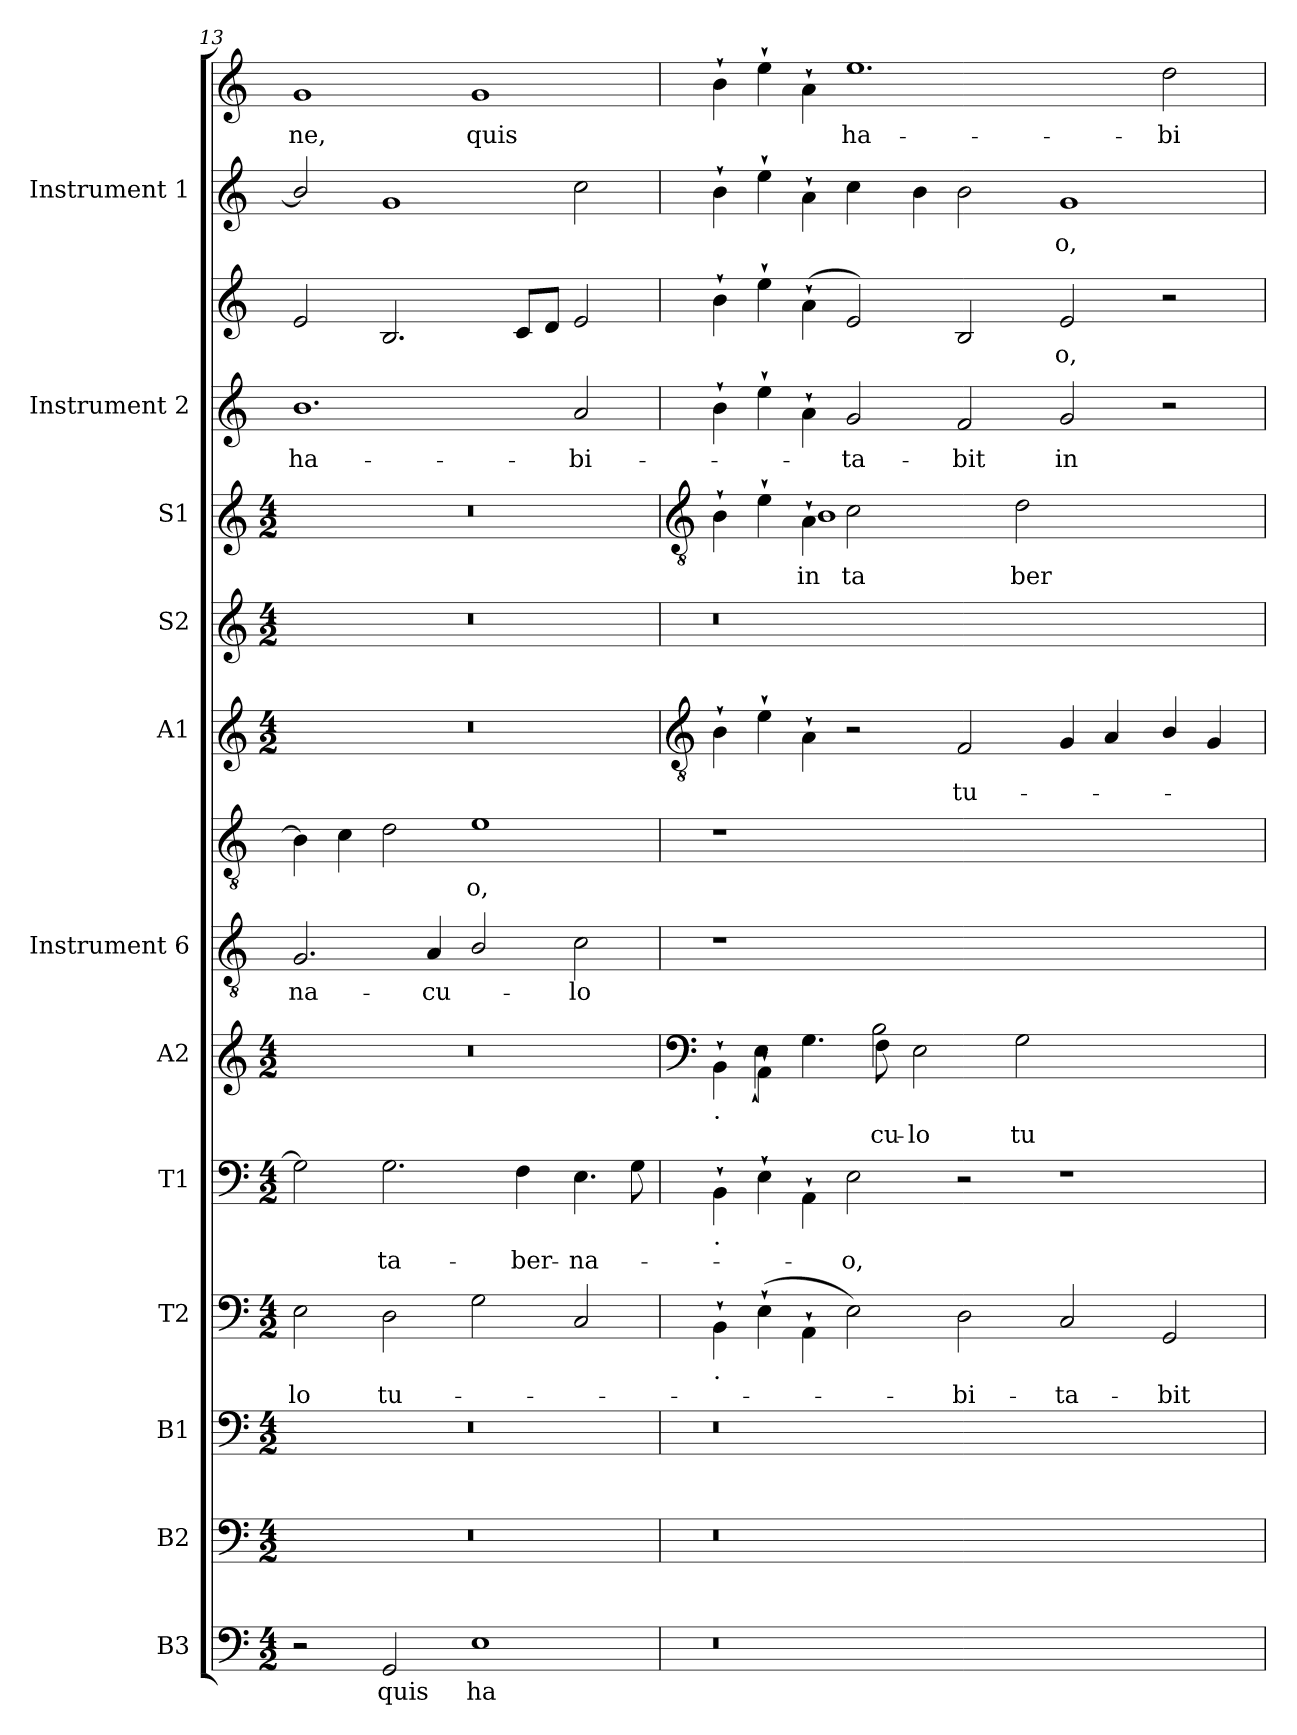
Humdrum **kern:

**kern	**text	**kern	**kern	**kern	**text	**kern	**text	**kern	**text	**kern	**text	**kern	**text	**kern	**text	**kern	**kern	**text	**kern	**text	**kern	**text	**kern	**text	**kern	**text
*part12	*part12	*part11	*part10	*part9	*part9	*part8	*part8	*part7	*part7	*part6	*part6	*part6	*part6	*part5	*part5	*part4	*part3	*part3	*part2	*part2	*part2	*part2	*part1	*part1	*part1	*part1
*staff15	*staff15	*staff14	*staff13	*staff12	*staff12	*staff11	*staff11	*staff10	*staff10	*staff9	*staff9	*staff8	*staff8	*staff7	*staff7	*staff6	*staff5	*staff5	*staff4	*staff4	*staff3	*staff3	*staff2	*staff2	*staff1	*staff1
*I"B3	*	*I"B2	*I"B1	*I"T2	*	*I"T1	*	*I"A2	*	*I"Instrument 6	*	*	*	*I"A1	*	*I"S2	*I"S1	*	*I"Instrument 2	*	*	*	*I"Instrument 1	*	*	*
*clefF4	*	*clefF4	*clefF4	*clefF4	*	*clefF4	*	*clefG2	*	*clefGv2	*	*clefGv2	*	*clefG2	*	*clefG2	*clefG2	*	*clefG2	*	*clefG2	*	*clefG2	*	*clefG2	*
*M4/2	*	*M4/2	*M4/2	*M4/2	*	*M4/2	*	*M4/2	*	*	*	*	*	*M4/2	*	*M4/2	*M4/2	*	*	*	*	*	*	*	*	*
=13	=13	=13	=13	=13	=13	=13	=13	=13	=13	=13	=13	=13	=13	=13	=13	=13	=13	=13	=13	=13	=13	=13	=13	=13	=13	=13
!	!	!	!	!	!LO:LY:b:rj	!	!	!	!	!	!LO:LY:b:rj	!	!	!	!	!	!	!	!	!LO:LY:b:rj	!	!	!	!	!	!LO:LY:b:cj
2r	.	0r	0r	2E\	-lo	2G\]	.	0r	.	2.G/	-na-	4B\]	.	0r	.	0r	0r	.	1.b	ha-	2e/	.	2b/]	.	1g	-ne,
.	.	.	.	.	.	.	.	.	.	.	.	4c\	.	.	.	.	.	.	.	.	.	.	.	.	.	.
!	!LO:LY:b:cj	!	!	!	!LO:LY:b:rj	!	!LO:LY:b:rj	!	!	!	!	!	!	!	!	!	!	!	!	!	!	!	!	!	!	!
2GG/	quis	.	.	2D\	tu-	2.G\	ta-	.	.	.	.	2d\	.	.	.	.	.	.	.	.	2.B/	.	1g	.	.	.
!	!	!	!	!	!	!	!	!	!	!	!LO:LY:b:rj	!	!	!	!	!	!	!	!	!	!	!	!	!	!	!
.	.	.	.	.	.	.	.	.	.	4A/	-cu-	.	.	.	.	.	.	.	.	.	.	.	.	.	.	.
!	!LO:LY:b:rj	!	!	!	!	!	!	!	!	!	!	!	!LO:LY:b:rj	!	!	!	!	!	!	!	!	!	!	!	!	!LO:LY:b:cj
1E	ha-	.	.	2G\	.	.	.	.	.	2B/	.	1e	o,	.	.	.	.	.	.	.	.	.	.	.	1g	quis
!	!	!	!	!	!	!	!LO:LY:b:cj	!	!	!	!	!	!	!	!	!	!	!	!	!	!	!	!	!	!	!
.	.	.	.	.	.	4F\	-ber-	.	.	.	.	.	.	.	.	.	.	.	.	.	8c/L	.	.	.	.	.
.	.	.	.	.	.	.	.	.	.	.	.	.	.	.	.	.	.	.	.	.	8d/J	.	.	.	.	.
!	!	!	!	!	!	!	!LO:LY:b:rj	!	!	!	!LO:LY:b:rj	!	!	!	!	!	!	!	!	!LO:LY:b:rj	!	!	!	!	!	!
.	.	.	.	2C/	.	4.E\	-na-	.	.	2c\	-lo	.	.	.	.	.	.	.	2a/	-bi-	2e/	.	2cc\	.	.	.
.	.	.	.	.	.	8G\	.	.	.	.	.	.	.	.	.	.	.	.	.	.	.	.	.	.	.	.
!!LO:LB:g=z
=14	=14	=14	=14	=14	=14	=14	=14	=14	=14	=14	=14	=14	=14	=14	=14	=14	=14	=14	=14	=14	=14	=14	=14	=14	=14	=14
*	*	*	*	*	*	*	*	*clefF4	*	*	*	*	*	*clefGv2	*	*	*clefGv2	*	*	*	*	*	*	*	*	*
*	*	*	*	*	*	*	*	*^	*	*	*	*	*	*	*	*	*^	*	*	*	*	*	*	*	*	*
!	!	!	!	!	!	!	!	!LO:TX:b:t=.	!	!	!	!	!	!	!	!	!	!	!	!	!	!	!	!	!	!	!	!
!	!	!	!	!	!	!LO:TX:b:t=.	!	!	!	!	!	!	!	!	!	!	!	!	!	!	!	!	!	!	!	!	!	!
!	!	!	!	!LO:TX:b:t=.	!	!	!	!	!	!	!	!	!	!	!	!	!	!	!	!	!	!	!	!	!	!	!	!
0r	.	0r	0r	4BB`<\	.	4BB`<\	.	4BB`<\	4ryy	.	1r	.	1r	.	4B`<\	.	0r	4B`<\	2ryy	.	4b`<\	.	4b`<\	.	4b`<\	.	4b`<\	.
.	.	.	.	(<4E`<\	.	4E`<\	.	4AA`<\	4E`<\	.	.	.	.	.	4e`<\	.	.	4e`<\	.	.	4ee`<\	.	4ee`<\	.	4ee`<\	.	4ee`<\	.
!	!	!	!	!	!	!	!	!	!	!	!	!	!	!	!	!	!	!	!	!LO:LY:b:cj	!	!	!	!	!	!	!	!
.	.	.	.	4AA`<\	.	4AA`<\	.	4.G\	4.ryy	.	.	.	.	.	4A`<\	.	.	4A`<\	1B	in	4a`<\	.	(<4a`<\	.	4a`<\	.	4a`<\	.
!	!	!	!	!	!	!	!LO:LY:b:rj	!	!	!	!	!	!	!	!	!	!	!	!	!LO:LY:b:rj	!	!LO:LY:b:rj	!	!	!	!	!	!LO:LY:b:rj
.	.	.	.	2E\)	.	2E\	-o,	.	.	.	.	.	.	.	2r	.	.	2c\	.	ta-	2g/	ta-	2e/)	.	4cc\	.	1.ee	ha-
!	!	!	!	!	!	!	!	!	!	!LO:LY:b:rj	!	!	!	!	!	!	!	!	!	!	!	!	!	!	!	!	!	!
.	.	.	.	.	.	.	.	8F\	2B\	-cu-	.	.	.	.	.	.	.	.	.	.	.	.	.	.	.	.	.	.
!	!	!	!	!	!	!	!	!	!	!LO:LY:b:rj	!	!	!	!	!	!	!	!	!	!	!	!	!	!	!	!	!	!
.	.	.	.	.	.	.	.	2E\	.	-lo	1..ryy	.	1..ryy	.	.	.	.	.	.	.	.	.	.	.	4b\	.	.	.
!	!	!	!	!	!LO:LY:b:rj	!	!	!	!	!	!	!	!	!	!	!LO:LY:b:rj	!	!	!	!	!	!LO:LY:b:cj	!	!	!	!	!	!
.	.	.	.	2D\	-bi-	2r	.	.	.	.	.	.	.	.	2F/	-tu-	.	2.ryy	.	.	2f/	-bit	2B/	.	2b\	.	.	.
.	.	.	.	.	.	.	.	.	2.ryy	.	.	.	.	.	.	.	.	.	.	.	.	.	.	.	.	.	.	.
!	!	!	!	!	!	!	!	!	!	!LO:LY:b:rj	!	!	!	!	!	!	!	!	!	!LO:LY:b:cj	!	!	!	!	!	!	!	!
.	.	.	.	.	.	.	.	2G\	.	tu-	.	.	.	.	.	.	.	.	2d\	-ber-	.	.	.	.	.	.	.	.
!	!	!	!	!	!LO:LY:b:rj	!LO:N:vis=1	!	!	!	!	!	!	!	!	!	!	!	!	!	!	!	!LO:LY:b:cj	!	!LO:LY:b:rj	!	!LO:LY:b:rj	!	!
.	.	.	.	2C/	-ta-	2.r	.	.	.	.	.	.	.	.	4G/	.	.	.	.	.	2g/	in	2e/	-o,	1g	o,	.	.
2.ryy	.	2.ryy	2.ryy	.	.	.	.	2.ryy	.	.	.	.	.	.	4A/	.	2.ryy	2.ryy	2.ryy	.	.	.	.	.	.	.	.	.
.	.	.	.	.	.	.	.	.	2ryy	.	.	.	.	.	.	.	.	.	.	.	.	.	.	.	.	.	.	.
!	!	!	!	!	!LO:LY:b:cj	!	!	!	!	!	!	!	!	!	!	!	!	!	!	!	!	!	!	!	!	!	!	!LO:LY:b:rj
.	.	.	.	2GG/	-bit	.	.	.	.	.	.	.	.	.	4B/	.	.	.	.	.	2r	.	2r	.	.	.	2dd\	-bi-
.	.	.	.	.	.	4ryy	.	.	.	.	.	.	.	.	4G/	.	.	.	.	.	.	.	.	.	.	.	.	.
.	.	.	.	.	.	.	.	.	8ryy	.	.	.	.	.	.	.	.	.	.	.	.	.	.	.	.	.	.	.
*	*	*	*	*	*	*	*	*v	*v	*	*	*	*	*	*	*	*	*v	*v	*	*	*	*	*	*	*	*	*
=	=	=	=	=	=	=	=	=	=	=	=	=	=	=	=	=	=	=	=	=	=	=	=	=	=	=
*-	*-	*-	*-	*-	*-	*-	*-	*-	*-	*-	*-	*-	*-	*-	*-	*-	*-	*-	*-	*-	*-	*-	*-	*-	*-	*-
